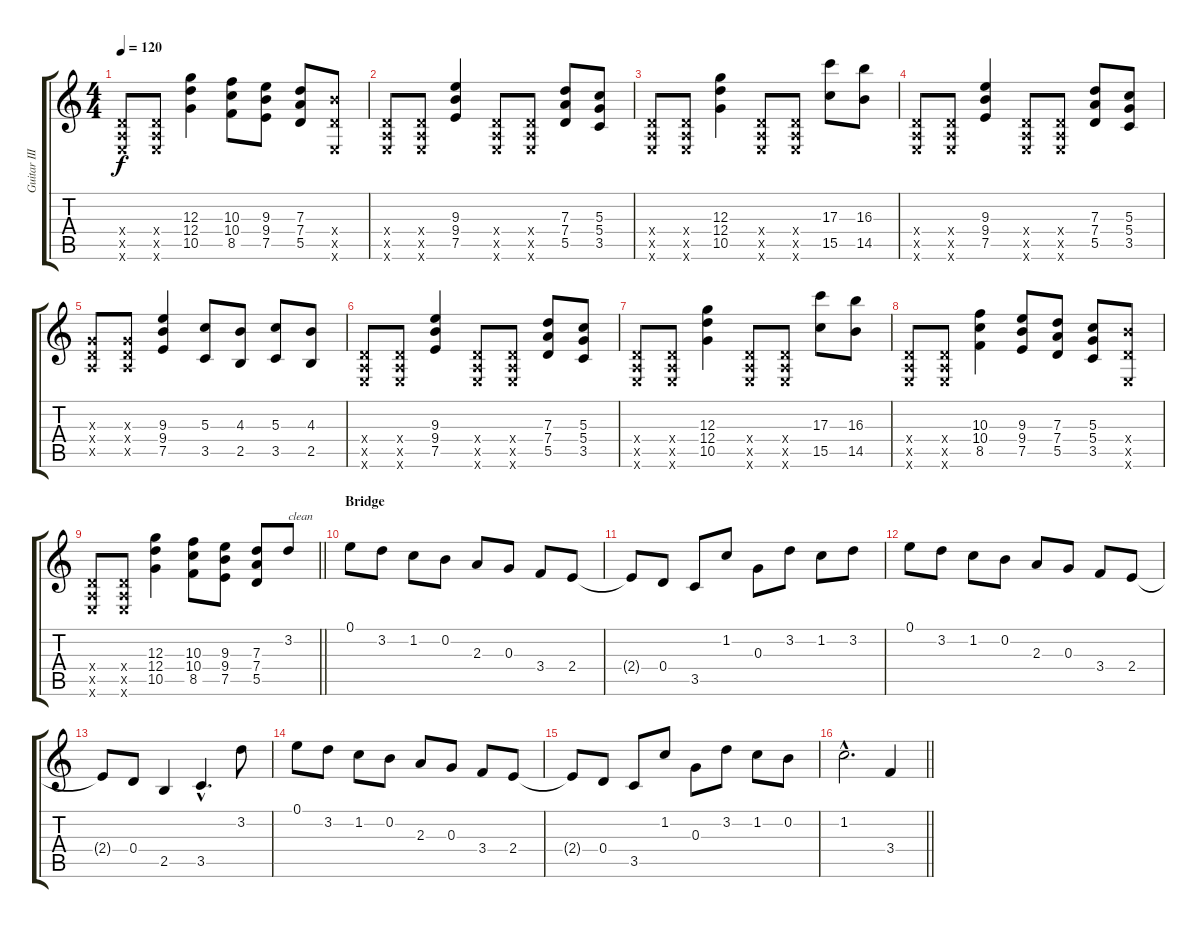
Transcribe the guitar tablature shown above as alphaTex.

\track ("Guitar III (Jun)" "Guitar III") {instrument electricguitarjazz}
\staff {score tabs}
\tuning (E4 B3 G3 D3 A2 E2) {hide}
\ts (4 4)
\tempo 120
\clef g2
\ks c
(0.4{x} 0.5{x} 0.6{x}).8{dy f} (0.4{x} 0.5{x} 0.6{x}).8 (12.3 12.4 10.5).4 (10.3 10.4 8.5).8 (9.3 9.4 7.5).8 (7.3 7.4 5.5).8 (0.4{x} 14.5{x} 0.6{x}).8 |
(0.4{x} 0.5{x} 0.6{x}).8 (0.4{x} 0.5{x} 0.6{x}).8 (9.3 9.4 7.5).4 (0.4{x} 0.5{x} 0.6{x}).8 (0.4{x} 0.5{x} 0.6{x}).8 (7.3 7.4 5.5).8 (5.3 5.4 3.5).8 |
(0.4{x} 0.5{x} 0.6{x}).8 (0.4{x} 0.5{x} 0.6{x}).8 (12.3 12.4 10.5).4 (0.4{x} 0.5{x} 0.6{x}).8 (0.4{x} 0.5{x} 0.6{x}).8 (17.3 15.5).8 (16.3 14.5).8 |
(0.4{x} 0.5{x} 0.6{x}).8 (0.4{x} 0.5{x} 0.6{x}).8 (9.3 9.4 7.5).4 (0.4{x} 0.5{x} 0.6{x}).8 (0.4{x} 0.5{x} 0.6{x}).8 (7.3 7.4 5.5).8 (5.3 5.4 3.5).8 |
(0.3{x} 0.4{x} 0.5{x}).8 (0.3{x} 0.4{x} 0.5{x}).8 (9.3 9.4 7.5).4 (5.3 3.5).8 (4.3 2.5).8 (5.3 3.5).8 (4.3 2.5).8 |
(0.4{x} 0.5{x} 0.6{x}).8 (0.4{x} 0.5{x} 0.6{x}).8 (9.3 9.4 7.5).4 (0.4{x} 0.5{x} 0.6{x}).8 (0.4{x} 0.5{x} 0.6{x}).8 (7.3 7.4 5.5).8 (5.3 5.4 3.5).8 |
(0.4{x} 0.5{x} 0.6{x}).8 (0.4{x} 0.5{x} 0.6{x}).8 (12.3 12.4 10.5).4 (0.4{x} 0.5{x} 0.6{x}).8 (0.4{x} 0.5{x} 0.6{x}).8 (17.3 15.5).8 (16.3 14.5).8 |
(0.4{x} 0.5{x} 0.6{x}).8 (0.4{x} 0.5{x} 0.6{x}).8 (10.3 10.4 8.5).4 (9.3 9.4 7.5).8 (7.3 7.4 5.5).8 (5.3 5.4 3.5).8 (0.4{x} 14.5{x} 0.6{x}).8 |
\barLineRight lightlight
(0.4{x} 0.5{x} 0.6{x}).8 (0.4{x} 0.5{x} 0.6{x}).8 (12.3 12.4 10.5).4 (10.3 10.4 8.5).8 (9.3 9.4 7.5).8 (7.3 7.4 5.5).8 3.2.8{txt "clean" instrument electricguitarjazz} |
\section ("" "Bridge")
0.1.8 3.2.8 1.2.8 0.2.8 2.3.8 0.3.8 3.4.8 2.4.8 |
2.4{t}.8 0.4.8 3.5.8 1.2.8 0.3.8 3.2.8 1.2.8 3.2.8 |
0.1.8 3.2.8 1.2.8 0.2.8 2.3.8 0.3.8 3.4.8 2.4.8 |
2.4{t}.8 0.4.8 2.5.4 3.5{hac}.4{d} 3.2.8 |
0.1.8 3.2.8 1.2.8 0.2.8 2.3.8 0.3.8 3.4.8 2.4.8 |
2.4{t}.8 0.4.8 3.5.8 1.2.8 0.3.8 3.2.8 1.2.8 0.2.8 |
\barLineRight lightlight
1.2{hac}.2{d} 3.4.4
